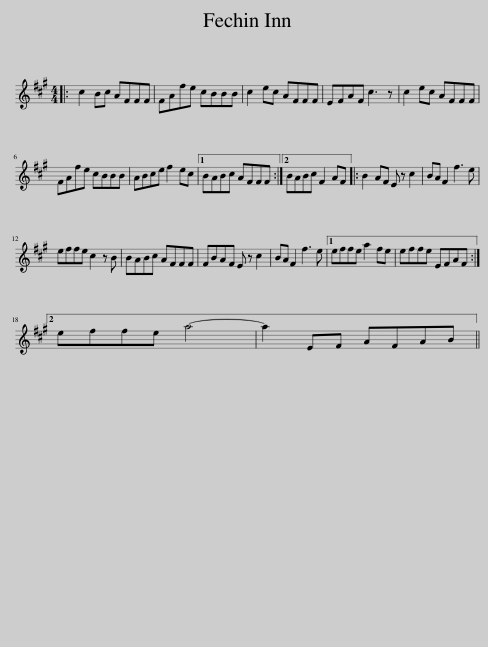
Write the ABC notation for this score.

X:1
L:1/8
M:4/4
I:linebreak $
K:A
V:1 treble
V:1
|: c2 Bc AFFF | FAfe cBBB | c2 ec AFFF | EFAF c3 z | c2 ec AFFF |$ %5
 FAfe cBBB | ABce f2 ec |1 BABc AFFF :|2 BABc F2 AF |: B2 AF E z c2 | %10
 BA F2 f3 e |$ effe c2 z B | BABc AFFF | FBAF E z c2 | BA F2 f3 e |1 %15
 effe a2 fe | effe EFAF :|2$ effe a4- | a2 EF AFAB || %19
